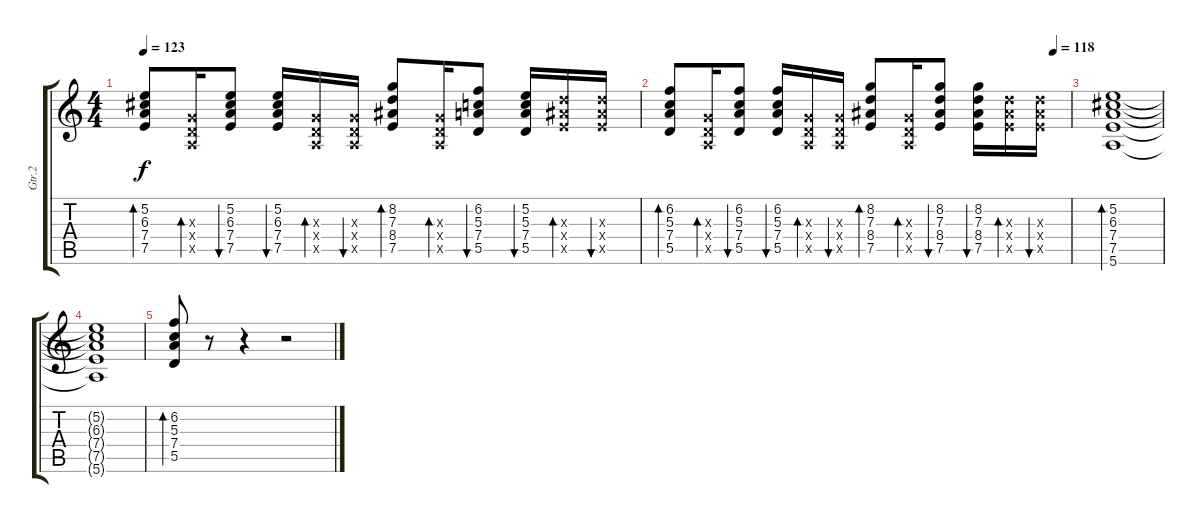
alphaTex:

\track ("Gtr.2" "Gtr.2") {instrument acousticguitarsteel}
\staff {score tabs}
\tuning (E4 B3 G3 D3 A2 E2) {hide}
\ts (4 4)
\tempo 123
\clef g2
\ks c
(5.2 6.3 7.4 7.5).8{bd 30 dy f} (0.3{x} 0.4{x} 0.5{x}).16{bd 30} (5.2 6.3 7.4 7.5).8{bu 30} (5.2 6.3 7.4 7.5).16{bu 30} (0.3{x} 0.4{x} 0.5{x}).16{bd 30} (0.3{x} 0.4{x} 0.5{x}).16{bu 30} (8.2 7.3 8.4 7.5).8{bd 30} (0.3{x} 0.4{x} 0.5{x}).16{bd 30} (6.2 5.3 7.4 5.5).8{bu 30} (5.2 5.3 7.4 5.5).16{bu 30} (7.3{x} 8.4{x} 7.5{x}).16{bd 30} (7.3{x} 8.4{x} 7.5{x}).16{bu 30} |
\tempo (118 0.9583333333333334)
(6.2 5.3 7.4 5.5).8{bd 30} (0.3{x} 0.4{x} 0.5{x}).16{bd 30} (6.2 5.3 7.4 5.5).8{bu 30} (6.2 5.3 7.4 5.5).16{bu 30} (0.3{x} 0.4{x} 0.5{x}).16{bd 30} (0.3{x} 0.4{x} 0.5{x}).16{bu 30} (8.2 7.3 8.4 7.5).8{bd 30} (0.3{x} 0.4{x} 0.5{x}).16{bd 30} (8.2 7.3 8.4 7.5).8{bu 30} (8.2 7.3 8.4 7.5).16{bu 30} (7.3{x} 8.4{x} 7.5{x}).16{bd 30} (7.3{x} 8.4{x} 7.5{x}).16{bu 30} |
(5.2 6.3 7.4 7.5 5.6).1{bd 480} |
(5.2{t} 6.3{t} 7.4{t} 7.5{t} 5.6{t}).1 |
(6.2 5.3 7.4 5.5).8{bd 30} r.8 r.4 r.2
